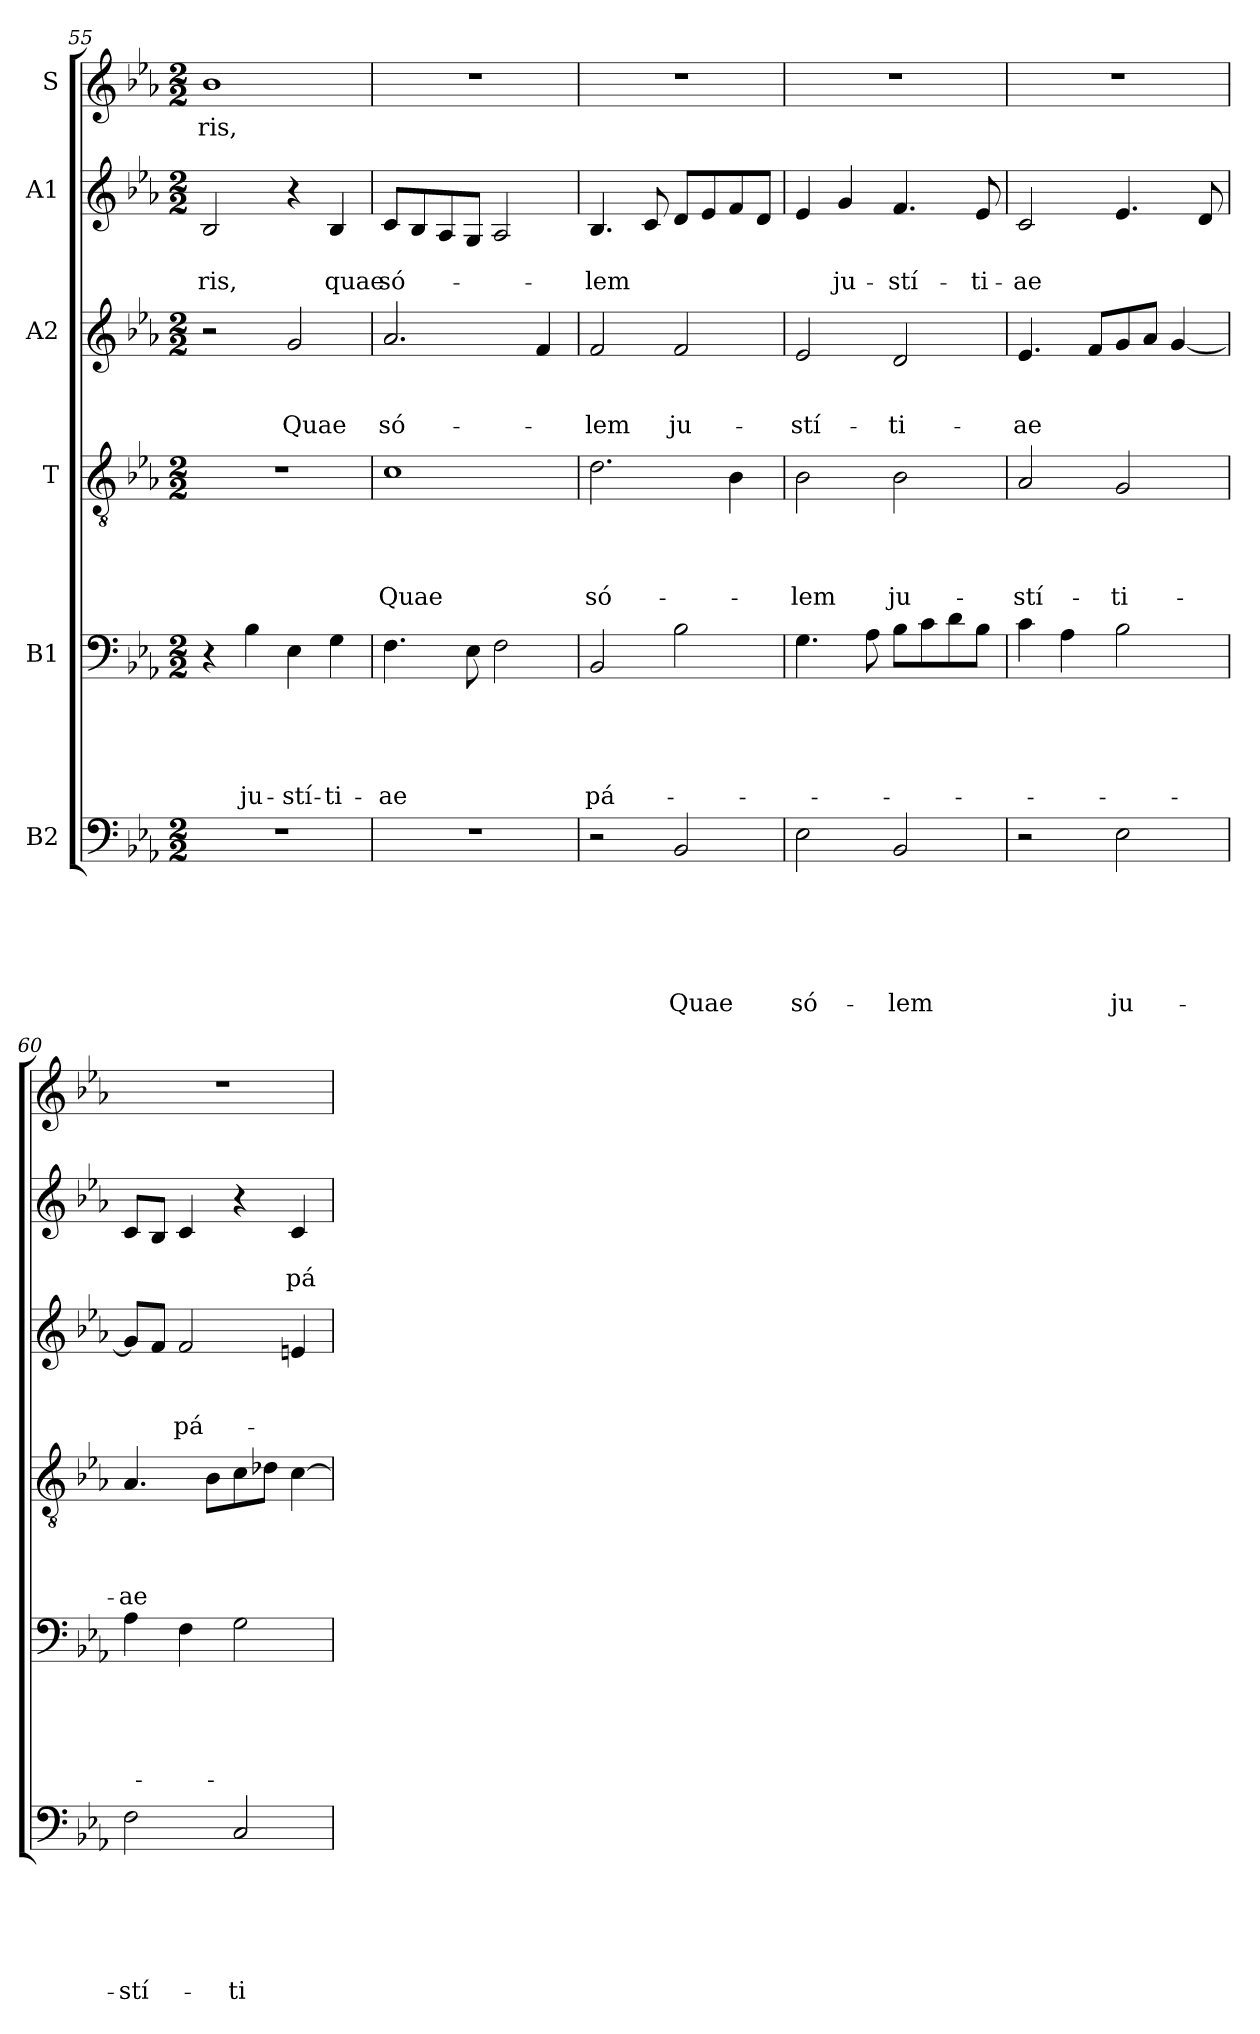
**kern	**text	**text	**text	**text	**text	**text	**kern	**text	**text	**text	**text	**text	**kern	**text	**text	**text	**text	**kern	**text	**text	**text	**kern	**text	**text	**kern	**text
*part6	*part6	*part6	*part6	*part6	*part6	*part6	*part5	*part5	*part5	*part5	*part5	*part5	*part4	*part4	*part4	*part4	*part4	*part3	*part3	*part3	*part3	*part2	*part2	*part2	*part1	*part1
*staff6	*staff6	*staff6	*staff6	*staff6	*staff6	*staff6	*staff5	*staff5	*staff5	*staff5	*staff5	*staff5	*staff4	*staff4	*staff4	*staff4	*staff4	*staff3	*staff3	*staff3	*staff3	*staff2	*staff2	*staff2	*staff1	*staff1
*I"B2	*	*	*	*	*	*	*I"B1	*	*	*	*	*	*I"T	*	*	*	*	*I"A2	*	*	*	*I"A1	*	*	*I"S	*
*clefF4	*	*	*	*	*	*	*clefF4	*	*	*	*	*	*clefGv2	*	*	*	*	*clefG2	*	*	*	*clefG2	*	*	*clefG2	*
*k[b-e-a-]	*	*	*	*	*	*	*k[b-e-a-]	*	*	*	*	*	*k[b-e-a-]	*	*	*	*	*k[b-e-a-]	*	*	*	*k[b-e-a-]	*	*	*k[b-e-a-]	*
*E-:	*	*	*	*	*	*	*E-:	*	*	*	*	*	*E-:	*	*	*	*	*E-:	*	*	*	*E-:	*	*	*E-:	*
*M2/2	*	*	*	*	*	*	*M2/2	*	*	*	*	*	*M2/2	*	*	*	*	*M2/2	*	*	*	*M2/2	*	*	*M2/2	*
=55	=55	=55	=55	=55	=55	=55	=55	=55	=55	=55	=55	=55	=55	=55	=55	=55	=55	=55	=55	=55	=55	=55	=55	=55	=55	=55
!	!	!	!	!	!	!	!	!	!	!	!	!	!	!	!	!	!	!	!	!	!	!	!	!LO:LY:b	!	!LO:LY:b
1r	.	.	.	.	.	.	4r	.	.	.	.	.	1r	.	.	.	.	2r	.	.	.	2B-/	.	-ris,	1b-	-ris,
!	!	!	!	!	!	!	!	!	!	!	!	!LO:LY:b	!	!	!	!	!	!	!	!	!	!	!	!	!	!
.	.	.	.	.	.	.	4B-\	.	.	.	.	ju-	.	.	.	.	.	.	.	.	.	.	.	.	.	.
!	!	!	!	!	!	!	!	!	!	!	!	!LO:LY:b	!	!	!	!	!	!	!	!	!LO:LY:b	!	!	!	!	!
.	.	.	.	.	.	.	4E-\	.	.	.	.	-stí-	.	.	.	.	.	2g/	.	.	Quae	4r	.	.	.	.
!	!	!	!	!	!	!	!	!	!	!	!	!LO:LY:b	!	!	!	!	!	!	!	!	!	!	!	!LO:LY:b	!	!
.	.	.	.	.	.	.	4G\	.	.	.	.	-ti-	.	.	.	.	.	.	.	.	.	4B-/	.	quae	.	.
=56	=56	=56	=56	=56	=56	=56	=56	=56	=56	=56	=56	=56	=56	=56	=56	=56	=56	=56	=56	=56	=56	=56	=56	=56	=56	=56
!	!	!	!	!	!	!	!	!	!	!	!	!LO:LY:b	!	!	!	!	!LO:LY:b	!	!	!	!LO:LY:b	!	!	!LO:LY:b	!	!
1r	.	.	.	.	.	.	4.F\	.	.	.	.	-ae	1c	.	.	.	Quae	2.a-/	.	.	só-	8c/L	.	só-	1r	.
.	.	.	.	.	.	.	.	.	.	.	.	.	.	.	.	.	.	.	.	.	.	8B-/	.	.	.	.
.	.	.	.	.	.	.	.	.	.	.	.	.	.	.	.	.	.	.	.	.	.	8A-/	.	.	.	.
.	.	.	.	.	.	.	8E-\	.	.	.	.	.	.	.	.	.	.	.	.	.	.	8G/J	.	.	.	.
.	.	.	.	.	.	.	2F\	.	.	.	.	.	.	.	.	.	.	.	.	.	.	2A-/	.	.	.	.
.	.	.	.	.	.	.	.	.	.	.	.	.	.	.	.	.	.	4f/	.	.	.	.	.	.	.	.
!!LO:PB:g=z
=57	=57	=57	=57	=57	=57	=57	=57	=57	=57	=57	=57	=57	=57	=57	=57	=57	=57	=57	=57	=57	=57	=57	=57	=57	=57	=57
!	!	!	!	!	!	!	!	!	!	!	!	!LO:LY:b	!	!	!	!	!LO:LY:b	!	!	!	!LO:LY:b	!	!	!LO:LY:b	!	!
2r	.	.	.	.	.	.	2BB-/	.	.	.	.	pá-	2.d\	.	.	.	só-	2f/	.	.	-lem	4.B-/	.	-lem	1r	.
.	.	.	.	.	.	.	.	.	.	.	.	.	.	.	.	.	.	.	.	.	.	8c/	.	.	.	.
!	!	!	!	!	!	!LO:LY:b	!	!	!	!	!	!	!	!	!	!	!	!	!	!	!LO:LY:b	!	!	!	!	!
2BB-/	.	.	.	.	.	Quae	2B-\	.	.	.	.	.	.	.	.	.	.	2f/	.	.	ju-	8d/L	.	.	.	.
.	.	.	.	.	.	.	.	.	.	.	.	.	.	.	.	.	.	.	.	.	.	8e-/	.	.	.	.
.	.	.	.	.	.	.	.	.	.	.	.	.	4B-\	.	.	.	.	.	.	.	.	8f/	.	.	.	.
.	.	.	.	.	.	.	.	.	.	.	.	.	.	.	.	.	.	.	.	.	.	8d/J	.	.	.	.
=58	=58	=58	=58	=58	=58	=58	=58	=58	=58	=58	=58	=58	=58	=58	=58	=58	=58	=58	=58	=58	=58	=58	=58	=58	=58	=58
!	!	!	!	!	!	!LO:LY:b	!	!	!	!	!	!	!	!	!	!	!LO:LY:b	!	!	!	!LO:LY:b	!	!	!	!	!
2E-\	.	.	.	.	.	só-	4.G\	.	.	.	.	.	2B-\	.	.	.	-lem	2e-/	.	.	-stí-	4e-/	.	.	1r	.
!	!	!	!	!	!	!	!	!	!	!	!	!	!	!	!	!	!	!	!	!	!	!	!	!LO:LY:b	!	!
.	.	.	.	.	.	.	.	.	.	.	.	.	.	.	.	.	.	.	.	.	.	4g/	.	ju-	.	.
.	.	.	.	.	.	.	8A-\	.	.	.	.	.	.	.	.	.	.	.	.	.	.	.	.	.	.	.
!	!	!	!	!	!	!LO:LY:b	!	!	!	!	!	!	!	!	!	!	!LO:LY:b	!	!	!	!LO:LY:b	!	!	!LO:LY:b	!	!
2BB-/	.	.	.	.	.	-lem	8B-\L	.	.	.	.	.	2B-\	.	.	.	ju-	2d/	.	.	-ti-	4.f/	.	-stí-	.	.
.	.	.	.	.	.	.	8c\	.	.	.	.	.	.	.	.	.	.	.	.	.	.	.	.	.	.	.
.	.	.	.	.	.	.	8d\	.	.	.	.	.	.	.	.	.	.	.	.	.	.	.	.	.	.	.
!	!	!	!	!	!	!	!	!	!	!	!	!	!	!	!	!	!	!	!	!	!	!	!	!LO:LY:b	!	!
.	.	.	.	.	.	.	8B-\J	.	.	.	.	.	.	.	.	.	.	.	.	.	.	8e-/	.	-ti-	.	.
=59	=59	=59	=59	=59	=59	=59	=59	=59	=59	=59	=59	=59	=59	=59	=59	=59	=59	=59	=59	=59	=59	=59	=59	=59	=59	=59
!	!	!	!	!	!	!	!	!	!	!	!	!	!	!	!	!	!LO:LY:b	!	!	!	!LO:LY:b	!	!	!LO:LY:b	!	!
2r	.	.	.	.	.	.	4c\	.	.	.	.	.	2A-/	.	.	.	-stí-	4.e-/	.	.	-ae	2c/	.	-ae	1r	.
.	.	.	.	.	.	.	4A-\	.	.	.	.	.	.	.	.	.	.	.	.	.	.	.	.	.	.	.
.	.	.	.	.	.	.	.	.	.	.	.	.	.	.	.	.	.	8f/L	.	.	.	.	.	.	.	.
!	!	!	!	!	!	!LO:LY:b	!	!	!	!	!	!	!	!	!	!	!LO:LY:b	!	!	!	!	!	!	!	!	!
2E-\	.	.	.	.	.	ju-	2B-\	.	.	.	.	.	2G/	.	.	.	-ti-	8g/	.	.	.	4.e-/	.	.	.	.
.	.	.	.	.	.	.	.	.	.	.	.	.	.	.	.	.	.	8a-/J	.	.	.	.	.	.	.	.
.	.	.	.	.	.	.	.	.	.	.	.	.	.	.	.	.	.	[4g/	.	.	.	.	.	.	.	.
.	.	.	.	.	.	.	.	.	.	.	.	.	.	.	.	.	.	.	.	.	.	8d/	.	.	.	.
=60	=60	=60	=60	=60	=60	=60	=60	=60	=60	=60	=60	=60	=60	=60	=60	=60	=60	=60	=60	=60	=60	=60	=60	=60	=60	=60
!	!	!	!	!	!	!LO:LY:b	!	!	!	!	!	!	!	!	!	!	!LO:LY:b	!	!	!	!	!	!	!	!	!
2F\	.	.	.	.	.	-stí-	4A-\	.	.	.	.	.	4.A-/	.	.	.	-ae	8g/L]	.	.	.	8c/L	.	.	1r	.
.	.	.	.	.	.	.	.	.	.	.	.	.	.	.	.	.	.	8f/J	.	.	.	8B-/J	.	.	.	.
!	!	!	!	!	!	!	!	!	!	!	!	!	!	!	!	!	!	!	!	!	!LO:LY:b	!	!	!	!	!
.	.	.	.	.	.	.	4F\	.	.	.	.	.	.	.	.	.	.	2f/	.	.	pá-	4c/	.	.	.	.
.	.	.	.	.	.	.	.	.	.	.	.	.	8B-\L	.	.	.	.	.	.	.	.	.	.	.	.	.
!	!	!	!	!	!	!LO:LY:b	!	!	!	!	!	!	!	!	!	!	!	!	!	!	!	!	!	!	!	!
2C/	.	.	.	.	.	-ti-	2G\	.	.	.	.	.	8c\	.	.	.	.	.	.	.	.	4r	.	.	.	.
.	.	.	.	.	.	.	.	.	.	.	.	.	8d-i\J	.	.	.	.	.	.	.	.	.	.	.	.	.
!	!	!	!	!	!	!	!	!	!	!	!	!	!	!	!	!	!	!	!	!	!	!	!	!LO:LY:b	!	!
.	.	.	.	.	.	.	.	.	.	.	.	.	[4c\	.	.	.	.	4eni/	.	.	.	4c/	.	pá-	.	.
=	=	=	=	=	=	=	=	=	=	=	=	=	=	=	=	=	=	=	=	=	=	=	=	=	=	=
*-	*-	*-	*-	*-	*-	*-	*-	*-	*-	*-	*-	*-	*-	*-	*-	*-	*-	*-	*-	*-	*-	*-	*-	*-	*-	*-
